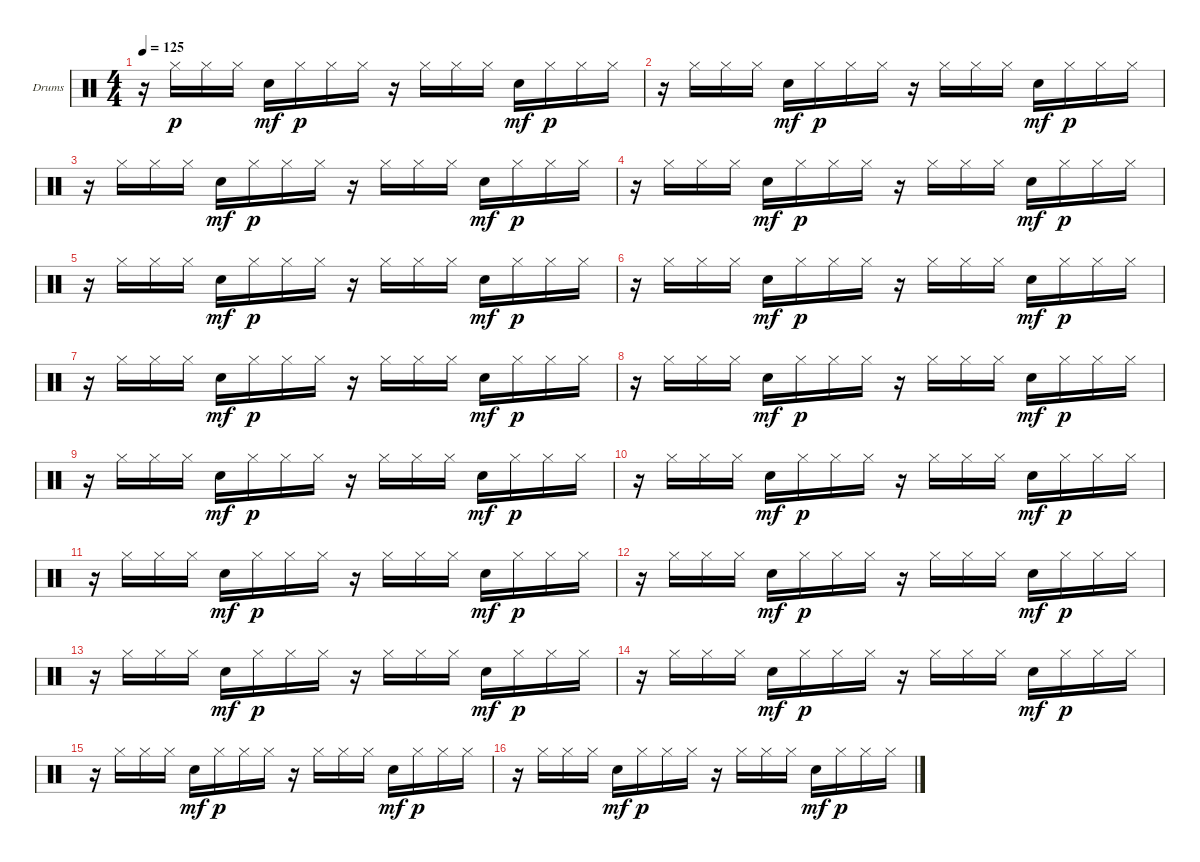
\defaultSystemsLayout 4
\bracketExtendMode groupsimilarinstruments
\firstSystemTrackNameOrientation horizontal
\otherSystemsTrackNameOrientation horizontal
\track ("Drumkit" "Drums") {instrument percussion}
\staff {score}
\articulation defaults
\ts (4 4)
\tempo 125
\clef neutral
\ks c
r.16{dy p} "Hi-Hat (closed)".16 "Hi-Hat (closed)".16 "Hi-Hat (closed)".16 "Snare (hit) 2".16{dy mf} "Hi-Hat (closed)".16{dy p} "Hi-Hat (closed)".16 "Hi-Hat (closed)".16 r.16 "Hi-Hat (closed)".16 "Hi-Hat (closed)".16 "Hi-Hat (closed)".16 "Snare (hit) 2".16{dy mf} "Hi-Hat (closed)".16{dy p} "Hi-Hat (closed)".16 "Hi-Hat (closed)".16 |
r.16 "Hi-Hat (closed)".16 "Hi-Hat (closed)".16 "Hi-Hat (closed)".16 "Snare (hit) 2".16{dy mf} "Hi-Hat (closed)".16{dy p} "Hi-Hat (closed)".16 "Hi-Hat (closed)".16 r.16 "Hi-Hat (closed)".16 "Hi-Hat (closed)".16 "Hi-Hat (closed)".16 "Snare (hit) 2".16{dy mf} "Hi-Hat (closed)".16{dy p} "Hi-Hat (closed)".16 "Hi-Hat (closed)".16 |
r.16 "Hi-Hat (closed)".16 "Hi-Hat (closed)".16 "Hi-Hat (closed)".16 "Snare (hit) 2".16{dy mf} "Hi-Hat (closed)".16{dy p} "Hi-Hat (closed)".16 "Hi-Hat (closed)".16 r.16 "Hi-Hat (closed)".16 "Hi-Hat (closed)".16 "Hi-Hat (closed)".16 "Snare (hit) 2".16{dy mf} "Hi-Hat (closed)".16{dy p} "Hi-Hat (closed)".16 "Hi-Hat (closed)".16 |
r.16 "Hi-Hat (closed)".16 "Hi-Hat (closed)".16 "Hi-Hat (closed)".16 "Snare (hit) 2".16{dy mf} "Hi-Hat (closed)".16{dy p} "Hi-Hat (closed)".16 "Hi-Hat (closed)".16 r.16 "Hi-Hat (closed)".16 "Hi-Hat (closed)".16 "Hi-Hat (closed)".16 "Snare (hit) 2".16{dy mf} "Hi-Hat (closed)".16{dy p} "Hi-Hat (closed)".16 "Hi-Hat (closed)".16 |
r.16 "Hi-Hat (closed)".16 "Hi-Hat (closed)".16 "Hi-Hat (closed)".16 "Snare (hit) 2".16{dy mf} "Hi-Hat (closed)".16{dy p} "Hi-Hat (closed)".16 "Hi-Hat (closed)".16 r.16 "Hi-Hat (closed)".16 "Hi-Hat (closed)".16 "Hi-Hat (closed)".16 "Snare (hit) 2".16{dy mf} "Hi-Hat (closed)".16{dy p} "Hi-Hat (closed)".16 "Hi-Hat (closed)".16 |
r.16 "Hi-Hat (closed)".16 "Hi-Hat (closed)".16 "Hi-Hat (closed)".16 "Snare (hit) 2".16{dy mf} "Hi-Hat (closed)".16{dy p} "Hi-Hat (closed)".16 "Hi-Hat (closed)".16 r.16 "Hi-Hat (closed)".16 "Hi-Hat (closed)".16 "Hi-Hat (closed)".16 "Snare (hit) 2".16{dy mf} "Hi-Hat (closed)".16{dy p} "Hi-Hat (closed)".16 "Hi-Hat (closed)".16 |
r.16 "Hi-Hat (closed)".16 "Hi-Hat (closed)".16 "Hi-Hat (closed)".16 "Snare (hit) 2".16{dy mf} "Hi-Hat (closed)".16{dy p} "Hi-Hat (closed)".16 "Hi-Hat (closed)".16 r.16 "Hi-Hat (closed)".16 "Hi-Hat (closed)".16 "Hi-Hat (closed)".16 "Snare (hit) 2".16{dy mf} "Hi-Hat (closed)".16{dy p} "Hi-Hat (closed)".16 "Hi-Hat (closed)".16 |
r.16 "Hi-Hat (closed)".16 "Hi-Hat (closed)".16 "Hi-Hat (closed)".16 "Snare (hit) 2".16{dy mf} "Hi-Hat (closed)".16{dy p} "Hi-Hat (closed)".16 "Hi-Hat (closed)".16 r.16 "Hi-Hat (closed)".16 "Hi-Hat (closed)".16 "Hi-Hat (closed)".16 "Snare (hit) 2".16{dy mf} "Hi-Hat (closed)".16{dy p} "Hi-Hat (closed)".16 "Hi-Hat (closed)".16 |
r.16 "Hi-Hat (closed)".16 "Hi-Hat (closed)".16 "Hi-Hat (closed)".16 "Snare (hit) 2".16{dy mf} "Hi-Hat (closed)".16{dy p} "Hi-Hat (closed)".16 "Hi-Hat (closed)".16 r.16 "Hi-Hat (closed)".16 "Hi-Hat (closed)".16 "Hi-Hat (closed)".16 "Snare (hit) 2".16{dy mf} "Hi-Hat (closed)".16{dy p} "Hi-Hat (closed)".16 "Hi-Hat (closed)".16 |
r.16 "Hi-Hat (closed)".16 "Hi-Hat (closed)".16 "Hi-Hat (closed)".16 "Snare (hit) 2".16{dy mf} "Hi-Hat (closed)".16{dy p} "Hi-Hat (closed)".16 "Hi-Hat (closed)".16 r.16 "Hi-Hat (closed)".16 "Hi-Hat (closed)".16 "Hi-Hat (closed)".16 "Snare (hit) 2".16{dy mf} "Hi-Hat (closed)".16{dy p} "Hi-Hat (closed)".16 "Hi-Hat (closed)".16 |
r.16 "Hi-Hat (closed)".16 "Hi-Hat (closed)".16 "Hi-Hat (closed)".16 "Snare (hit) 2".16{dy mf} "Hi-Hat (closed)".16{dy p} "Hi-Hat (closed)".16 "Hi-Hat (closed)".16 r.16 "Hi-Hat (closed)".16 "Hi-Hat (closed)".16 "Hi-Hat (closed)".16 "Snare (hit) 2".16{dy mf} "Hi-Hat (closed)".16{dy p} "Hi-Hat (closed)".16 "Hi-Hat (closed)".16 |
r.16 "Hi-Hat (closed)".16 "Hi-Hat (closed)".16 "Hi-Hat (closed)".16 "Snare (hit) 2".16{dy mf} "Hi-Hat (closed)".16{dy p} "Hi-Hat (closed)".16 "Hi-Hat (closed)".16 r.16 "Hi-Hat (closed)".16 "Hi-Hat (closed)".16 "Hi-Hat (closed)".16 "Snare (hit) 2".16{dy mf} "Hi-Hat (closed)".16{dy p} "Hi-Hat (closed)".16 "Hi-Hat (closed)".16 |
r.16 "Hi-Hat (closed)".16 "Hi-Hat (closed)".16 "Hi-Hat (closed)".16 "Snare (hit) 2".16{dy mf} "Hi-Hat (closed)".16{dy p} "Hi-Hat (closed)".16 "Hi-Hat (closed)".16 r.16 "Hi-Hat (closed)".16 "Hi-Hat (closed)".16 "Hi-Hat (closed)".16 "Snare (hit) 2".16{dy mf} "Hi-Hat (closed)".16{dy p} "Hi-Hat (closed)".16 "Hi-Hat (closed)".16 |
r.16 "Hi-Hat (closed)".16 "Hi-Hat (closed)".16 "Hi-Hat (closed)".16 "Snare (hit) 2".16{dy mf} "Hi-Hat (closed)".16{dy p} "Hi-Hat (closed)".16 "Hi-Hat (closed)".16 r.16 "Hi-Hat (closed)".16 "Hi-Hat (closed)".16 "Hi-Hat (closed)".16 "Snare (hit) 2".16{dy mf} "Hi-Hat (closed)".16{dy p} "Hi-Hat (closed)".16 "Hi-Hat (closed)".16 |
r.16 "Hi-Hat (closed)".16 "Hi-Hat (closed)".16 "Hi-Hat (closed)".16 "Snare (hit) 2".16{dy mf} "Hi-Hat (closed)".16{dy p} "Hi-Hat (closed)".16 "Hi-Hat (closed)".16 r.16 "Hi-Hat (closed)".16 "Hi-Hat (closed)".16 "Hi-Hat (closed)".16 "Snare (hit) 2".16{dy mf} "Hi-Hat (closed)".16{dy p} "Hi-Hat (closed)".16 "Hi-Hat (closed)".16 |
r.16 "Hi-Hat (closed)".16 "Hi-Hat (closed)".16 "Hi-Hat (closed)".16 "Snare (hit) 2".16{dy mf} "Hi-Hat (closed)".16{dy p} "Hi-Hat (closed)".16 "Hi-Hat (closed)".16 r.16 "Hi-Hat (closed)".16 "Hi-Hat (closed)".16 "Hi-Hat (closed)".16 "Snare (hit) 2".16{dy mf} "Hi-Hat (closed)".16{dy p} "Hi-Hat (closed)".16 "Hi-Hat (closed)".16
